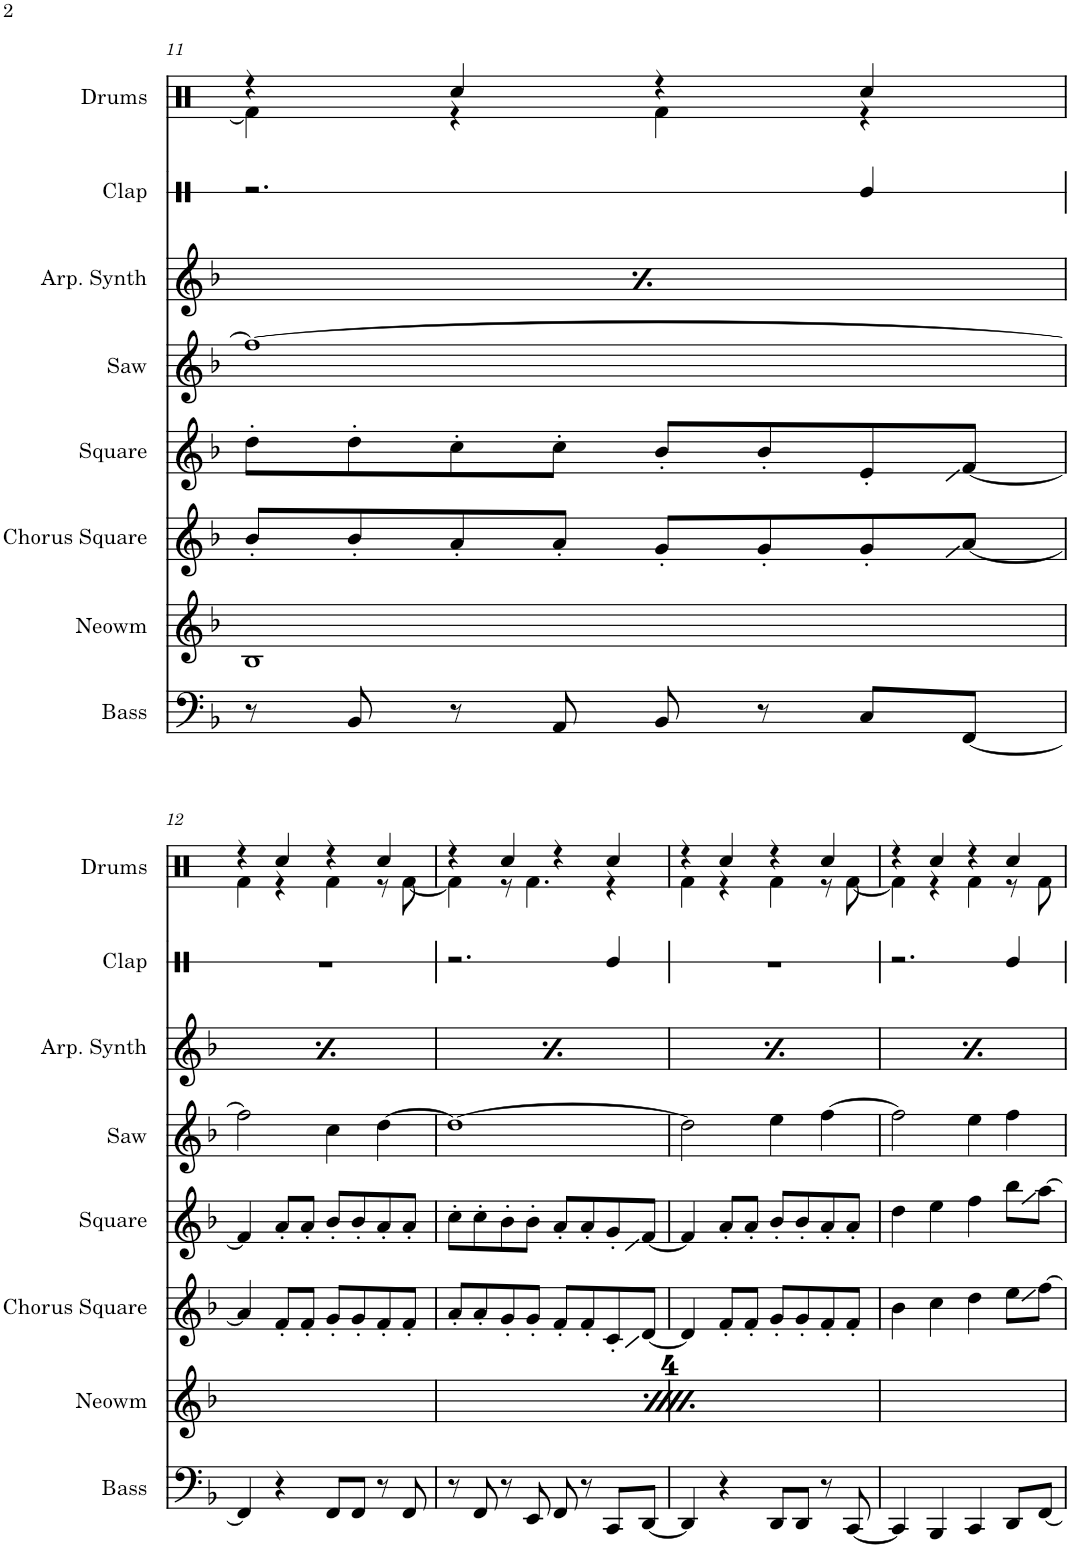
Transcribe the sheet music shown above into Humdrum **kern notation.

**kern	**kern	**kern	**kern	**kern	**kern	**dynam	**kern
*part7	*part6	*part5	*part4	*part3	*part2	*part2	*part1
*staff7	*staff6	*staff5	*staff4	*staff3	*staff2	*staff2	*staff1
*I"Bass Synthesizer	*I"Neowm	*I"Chorus Square	*I"Square	*I"Saw	*I"Arpeggiator Synth	*	*I"Drums
*I'Bass	*I'Neowm	*I'Chorus Square	*I'Square	*I'Saw	*I'Arp. Synth	*	*I'Drums
!!LO:PB:g=z
*clefF4	*clefG2	*clefG2	*clefG2	*clefG2	*clefG2	*	*clefX
*k[b-]	*k[b-]	*k[b-]	*k[b-]	*k[b-]	*k[b-]	*	*k[]
*M4/4	*M4/4	*M4/4	*M4/4	*M4/4	*M4/4	*	*M4/4
*	*	*	*	*	*Xbrackettup	*	*
=11	=11	=11	=11	=11	=11	=11	=11
*	*	*	*	*	*	*	*^
!	!	!	!	!	!	!LO:DY:b	!	!
8r	1B-	8b-'/L	8dd'\L	1ff_	12ff\L	p	4r	4Rf\]
.	.	.	.	.	12gg\	.	.	.
8BB-/	.	8b-'/	8dd'\	.	.	.	.	.
.	.	.	.	.	12aa\J	.	.	.
8r	.	8a'/	8cc'\	.	12fff\L	.	4Rcc/	4r
.	.	.	.	.	12ccc\	.	.	.
8AA/	.	8a'/J	8cc'\J	.	.	.	.	.
.	.	.	.	.	12aa\J	.	.	.
8BB-/	.	8g'/L	8b-'/L	.	12ff\L	.	4r	4Rf\
.	.	.	.	.	12gg\	.	.	.
8r	.	8g'/	8b-'/	.	.	.	.	.
.	.	.	.	.	12aa\J	.	.	.
8C/L	.	8g'/	8e'/	.	12fff\L	.	4Rcc/	4r
.	.	.	.	.	12ccc\	.	.	.
[8FF/J	.	[8a/J	[8f/J	.	.	.	.	.
.	.	.	.	.	12aa\J	.	.	.
!!LO:LB:g=z	!!
=12	=12	=12	=12	=12	=12	=12	=12	=12
!	!	!	!	!	!	!LO:DY:b	!	!
4FF/]	1F	4a/]	4f/]	2ff\]	12ff\L	p	4r	4Rf\
.	.	.	.	.	12gg\	.	.	.
.	.	.	.	.	12aa\J	.	.	.
4r	.	8f'/L	8a'/L	.	12fff\L	.	4Rcc/	4r
.	.	.	.	.	12ccc\	.	.	.
.	.	8f'/J	8a'/J	.	.	.	.	.
.	.	.	.	.	12aa\J	.	.	.
8FF/L	.	8g'/L	8b-'/L	4cc\	12ff\L	.	4r	4Rf\
.	.	.	.	.	12gg\	.	.	.
8FF/J	.	8g'/	8b-'/	.	.	.	.	.
.	.	.	.	.	12aa\J	.	.	.
8r	.	8f'/	8a'/	[4dd\	12fff\L	.	4Rcc/	8r
.	.	.	.	.	12ccc\	.	.	.
8FF/	.	8f'/J	8a'/J	.	.	.	.	[8Rf\
.	.	.	.	.	12aa\J	.	.	.
=13	=13	=13	=13	=13	=13	=13	=13	=13
!	!	!	!	!	!	!LO:DY:b	!	!
8r	1r	8a'/L	8cc'\L	1dd_	12ff\L	p	4r	4Rf\]
.	.	.	.	.	12gg\	.	.	.
8FF/	.	8a'/	8cc'\	.	.	.	.	.
.	.	.	.	.	12aa\J	.	.	.
8r	.	8g'/	8b-'\	.	12fff\L	.	4Rcc/	8r
.	.	.	.	.	12ccc\	.	.	.
8EE/	.	8g'/J	8b-'\J	.	.	.	.	4.Rf\
.	.	.	.	.	12aa\J	.	.	.
8FF/	.	8f'/L	8a'/L	.	12ff\L	.	4r	.
.	.	.	.	.	12gg\	.	.	.
8r	.	8f'/	8a'/	.	.	.	.	.
.	.	.	.	.	12aa\J	.	.	.
8CC/L	.	8c'/	8g'/	.	12fff\L	.	4Rcc/	4r
.	.	.	.	.	12ccc\	.	.	.
[8DD/J	.	[8d/J	[8f/J	.	.	.	.	.
.	.	.	.	.	12aa\J	.	.	.
=14	=14	=14	=14	=14	=14	=14	=14	=14
!	!	!	!	!	!	!LO:DY:b	!	!
4DD/]	1D	4d/]	4f/]	2dd\]	12ff\L	p	4r	4Rf\
.	.	.	.	.	12gg\	.	.	.
.	.	.	.	.	12aa\J	.	.	.
4r	.	8f'/L	8a'/L	.	12fff\L	.	4Rcc/	4r
.	.	.	.	.	12ccc\	.	.	.
.	.	8f'/J	8a'/J	.	.	.	.	.
.	.	.	.	.	12aa\J	.	.	.
8DD/L	.	8g'/L	8b-'/L	4ee\	12ff\L	.	4r	4Rf\
.	.	.	.	.	12gg\	.	.	.
8DD/J	.	8g'/	8b-'/	.	.	.	.	.
.	.	.	.	.	12aa\J	.	.	.
8r	.	8f'/	8a'/	[4ff\	12fff\L	.	4Rcc/	8r
.	.	.	.	.	12ccc\	.	.	.
[8CC/	.	8f'/J	8a'/J	.	.	.	.	[8Rf\
.	.	.	.	.	12aa\J	.	.	.
=15	=15	=15	=15	=15	=15	=15	=15	=15
!	!	!	!	!	!	!LO:DY:b	!	!
4CC/]	1B-	4b-\	4dd\	2ff\]	12ff\L	p	4r	4Rf\]
.	.	.	.	.	12gg\	.	.	.
.	.	.	.	.	12aa\J	.	.	.
4BBB-/	.	4cc\	4ee\	.	12fff\L	.	4Rcc/	4r
.	.	.	.	.	12ccc\	.	.	.
.	.	.	.	.	12aa\J	.	.	.
4CC/	.	4dd\	4ff\	4ee\	12ff\L	.	4r	4Rf\
.	.	.	.	.	12gg\	.	.	.
.	.	.	.	.	12aa\J	.	.	.
8DD/L	.	8ee\L	8bb-\L	4ff\	12fff\L	.	4Rcc/	8r
.	.	.	.	.	12ccc\	.	.	.
[8FF/J	.	[8ff\J	[8aa\J	.	.	.	.	8Rf\
.	.	.	.	.	12aa\J	.	.	.
*	*	*	*	*	*	*	*v	*v
=	=	=	=	=	=	=	=
*-	*-	*-	*-	*-	*-	*-	*-
